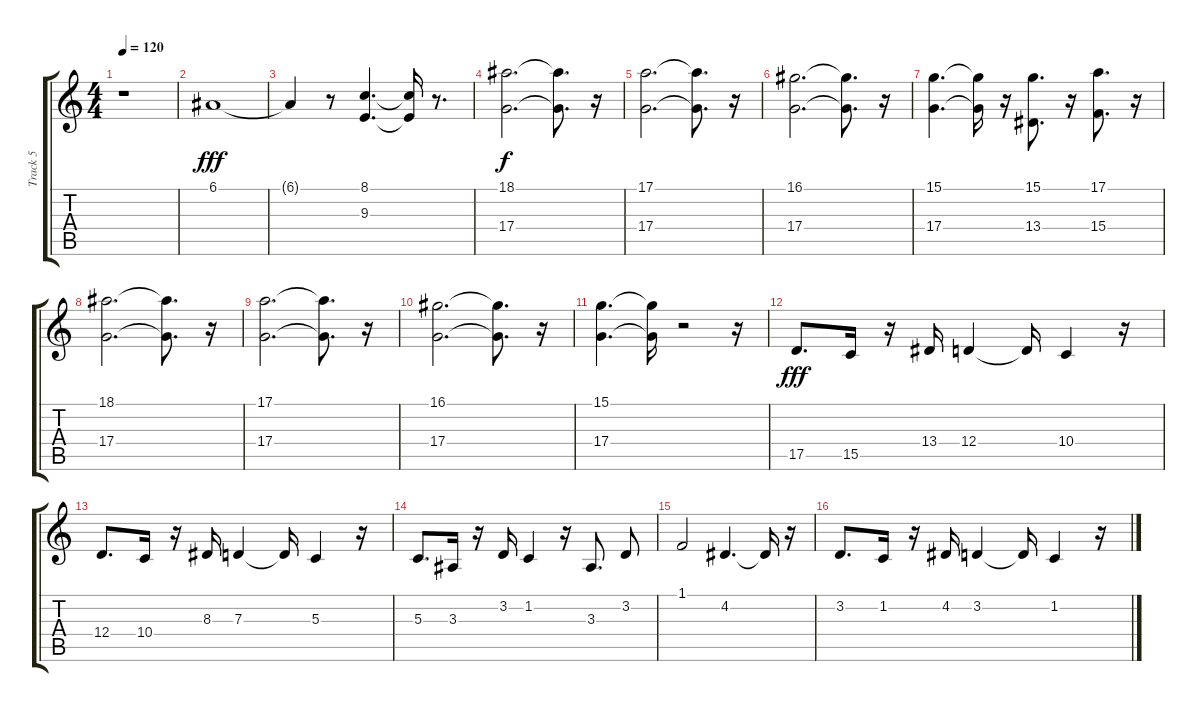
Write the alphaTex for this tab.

\track ("Track 5" "Track 5") {instrument clarinet}
\staff {score tabs}
\tuning (E4 B3 G3 D3 A2 E2) {hide}
\ts (4 4)
\tempo 120
\clef g2
\ks c
r.1{dy fff} |
6.1.1 |
6.1{t}.4 r.8 (8.1 9.3).4{d} (8.1{t} 9.3{t}).16 r.8{d} |
(18.1 17.4).2{d dy f} (18.1{t} 17.4{t}).8{d} r.16 |
(17.1 17.4).2{d} (17.1{t} 17.4{t}).8{d} r.16 |
(16.1 17.4).2{d} (16.1{t} 17.4{t}).8{d} r.16 |
(15.1 17.4).4{d} (15.1{t} 17.4{t}).16 r.16 (15.1 13.4).8{d} r.16 (17.1 15.4).8{d} r.16 |
(18.1 17.4).2{d} (18.1{t} 17.4{t}).8{d} r.16 |
(17.1 17.4).2{d} (17.1{t} 17.4{t}).8{d} r.16 |
(16.1 17.4).2{d} (16.1{t} 17.4{t}).8{d} r.16 |
(15.1 17.4).4{d} (15.1{t} 17.4{t}).16 r.2 r.16 |
17.5.8{d dy fff} 15.5.16 r.16 13.4.16 12.4.4 12.4{t}.16 10.4.4 r.16 |
12.4.8{d} 10.4.16 r.16 8.3.16 7.3.4 7.3{t}.16 5.3.4 r.16 |
5.3.8{d} 3.3.16 r.16 3.2.16 1.2.4 r.16 3.3.8{d} 3.2.8 |
1.1.2 4.2.4{d} 4.2{t}.16 r.16 |
3.2.8{d} 1.2.16 r.16 4.2.16 3.2.4 3.2{t}.16 1.2.4 r.16
